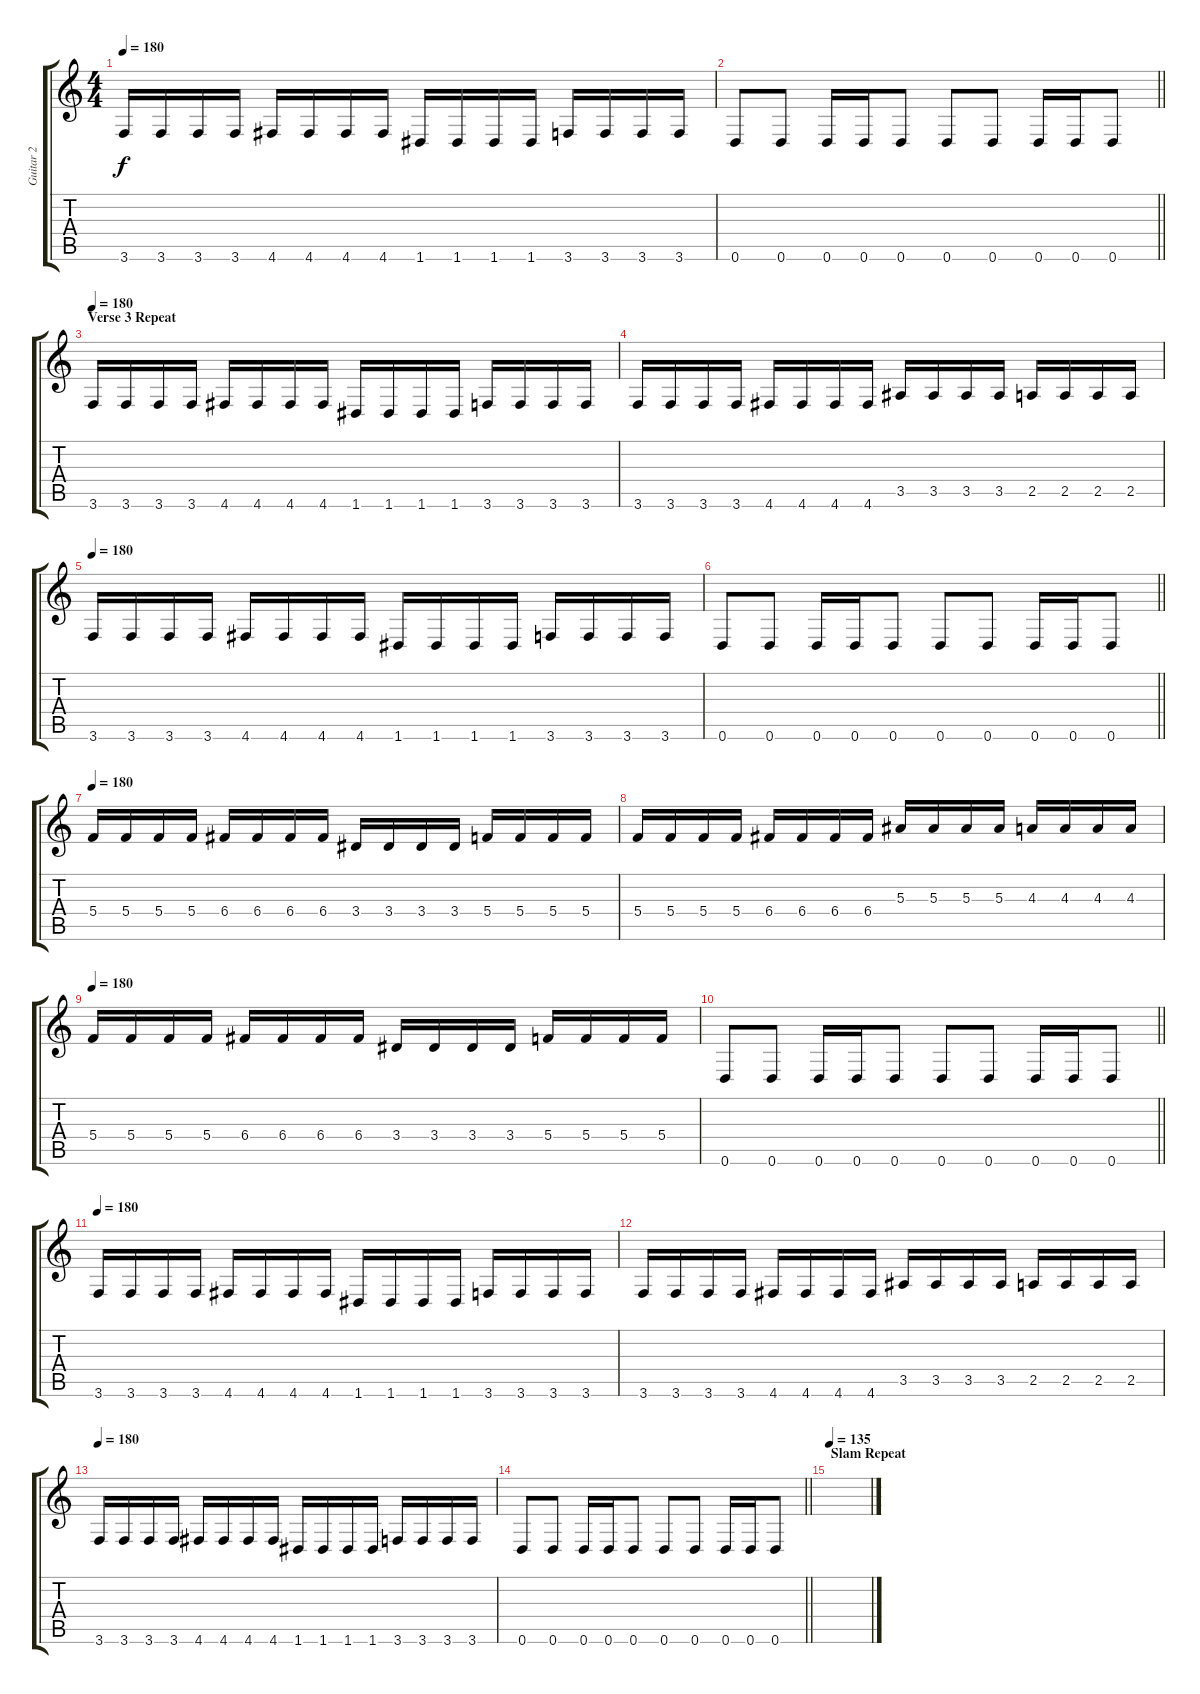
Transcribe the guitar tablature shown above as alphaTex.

\track ("Guitar 2" "Guitar 2") {instrument distortionguitar}
\staff {score tabs}
\tuning (D4 A3 F3 C3 G2 D2) {hide}
\ts (4 4)
\tempo 180
\clef g2
\ks c
3.6.16{dy f} 3.6.16 3.6.16 3.6.16 4.6.16 4.6.16 4.6.16 4.6.16 1.6.16 1.6.16 1.6.16 1.6.16 3.6.16 3.6.16 3.6.16 3.6.16 |
\barLineRight lightlight
0.6.8 0.6.8 0.6.16 0.6.16 0.6.8 0.6.8 0.6.8 0.6.16 0.6.16 0.6.8 |
\section ("" "Verse 3 Repeat")
\tempo 180
3.6.16 3.6.16 3.6.16 3.6.16 4.6.16 4.6.16 4.6.16 4.6.16 1.6.16 1.6.16 1.6.16 1.6.16 3.6.16 3.6.16 3.6.16 3.6.16 |
3.6.16 3.6.16 3.6.16 3.6.16 4.6.16 4.6.16 4.6.16 4.6.16 3.5.16 3.5.16 3.5.16 3.5.16 2.5.16 2.5.16 2.5.16 2.5.16 |
\tempo 180
3.6.16 3.6.16 3.6.16 3.6.16 4.6.16 4.6.16 4.6.16 4.6.16 1.6.16 1.6.16 1.6.16 1.6.16 3.6.16 3.6.16 3.6.16 3.6.16 |
\barLineRight lightlight
0.6.8 0.6.8 0.6.16 0.6.16 0.6.8 0.6.8 0.6.8 0.6.16 0.6.16 0.6.8 |
\tempo 180
5.4.16 5.4.16 5.4.16 5.4.16 6.4.16 6.4.16 6.4.16 6.4.16 3.4.16 3.4.16 3.4.16 3.4.16 5.4.16 5.4.16 5.4.16 5.4.16 |
5.4.16 5.4.16 5.4.16 5.4.16 6.4.16 6.4.16 6.4.16 6.4.16 5.3.16 5.3.16 5.3.16 5.3.16 4.3.16 4.3.16 4.3.16 4.3.16 |
\tempo 180
5.4.16 5.4.16 5.4.16 5.4.16 6.4.16 6.4.16 6.4.16 6.4.16 3.4.16 3.4.16 3.4.16 3.4.16 5.4.16 5.4.16 5.4.16 5.4.16 |
\barLineRight lightlight
0.6.8 0.6.8 0.6.16 0.6.16 0.6.8 0.6.8 0.6.8 0.6.16 0.6.16 0.6.8 |
\tempo 180
3.6.16 3.6.16 3.6.16 3.6.16 4.6.16 4.6.16 4.6.16 4.6.16 1.6.16 1.6.16 1.6.16 1.6.16 3.6.16 3.6.16 3.6.16 3.6.16 |
3.6.16 3.6.16 3.6.16 3.6.16 4.6.16 4.6.16 4.6.16 4.6.16 3.5.16 3.5.16 3.5.16 3.5.16 2.5.16 2.5.16 2.5.16 2.5.16 |
\tempo 180
3.6.16 3.6.16 3.6.16 3.6.16 4.6.16 4.6.16 4.6.16 4.6.16 1.6.16 1.6.16 1.6.16 1.6.16 3.6.16 3.6.16 3.6.16 3.6.16 |
\barLineRight lightlight
0.6.8 0.6.8 0.6.16 0.6.16 0.6.8 0.6.8 0.6.8 0.6.16 0.6.16 0.6.8 |
\section ("" "Slam Repeat")
\tempo 135
